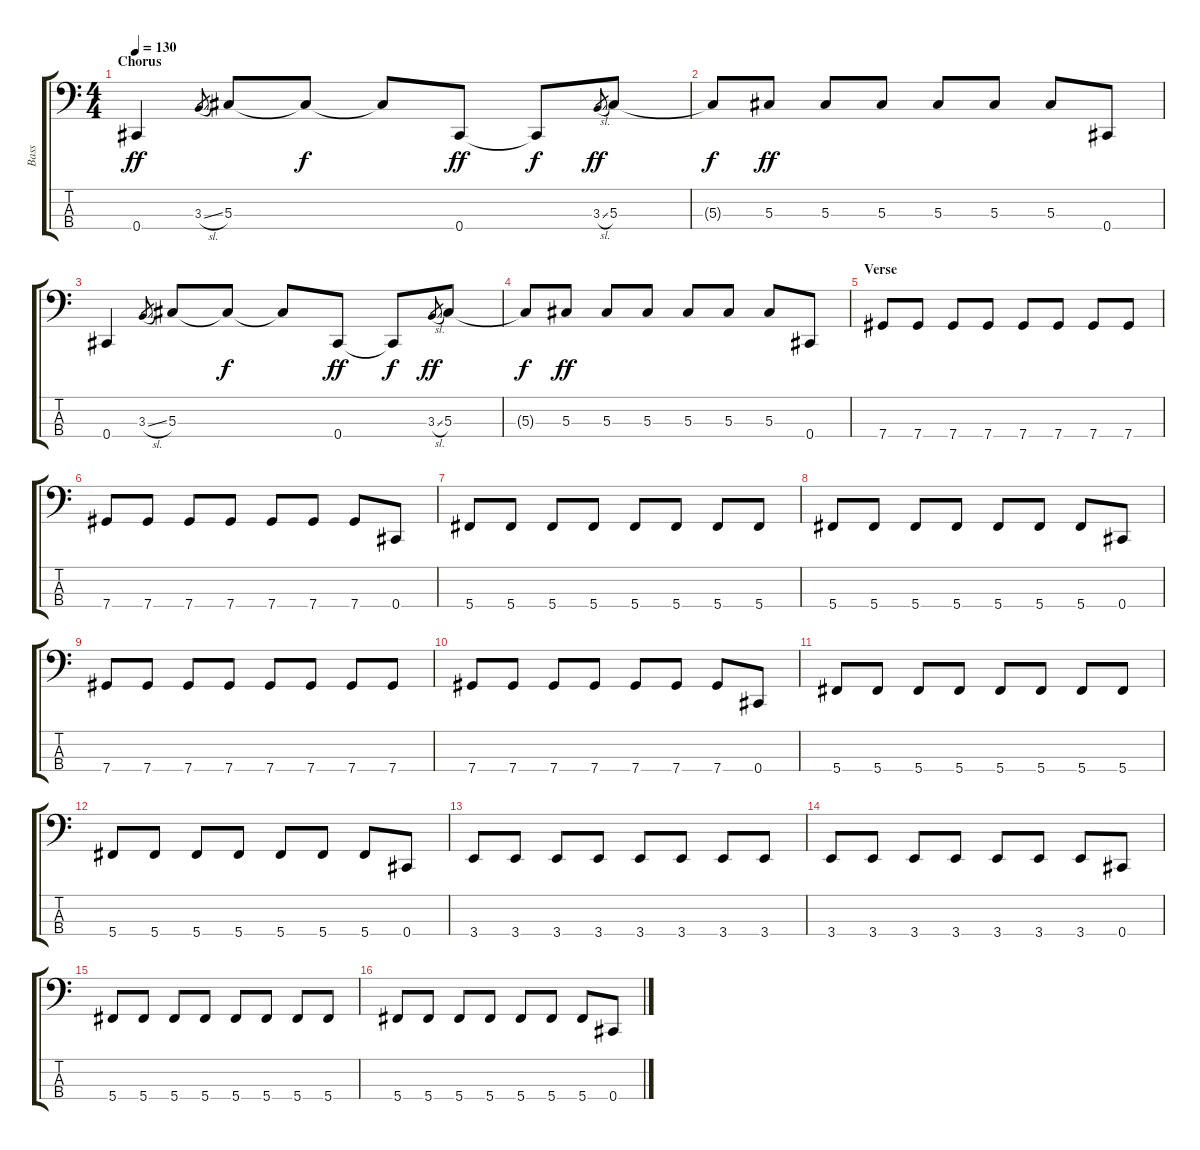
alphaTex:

\track ("Bass" "Bass") {instrument electricbasspick}
\staff {score tabs}
\tuning (Gb2 Db2 Ab1 Db1) {hide}
\ts (4 4)
\section ("" "Chorus")
\tempo 130
\clef f4
\ks c
0.4.4{dy ff} 3.3{sl}.8{gr} 5.3.8 5.3{t}.8{dy f} 5.3{t}.8 0.4.8{dy ff} 0.4{t}.8{dy f} 3.3{sl}.8{gr dy ff} 5.3.8 |
5.3{t}.8{dy f} 5.3.8{dy ff} 5.3.8 5.3.8 5.3.8 5.3.8 5.3.8 0.4.8 |
0.4.4 3.3{sl}.8{gr} 5.3.8 5.3{t}.8{dy f} 5.3{t}.8 0.4.8{dy ff} 0.4{t}.8{dy f} 3.3{sl}.8{gr dy ff} 5.3.8 |
5.3{t}.8{dy f} 5.3.8{dy ff} 5.3.8 5.3.8 5.3.8 5.3.8 5.3.8 0.4.8 |
\section ("" "Verse")
7.4.8 7.4.8 7.4.8 7.4.8 7.4.8 7.4.8 7.4.8 7.4.8 |
7.4.8 7.4.8 7.4.8 7.4.8 7.4.8 7.4.8 7.4.8 0.4.8 |
5.4.8 5.4.8 5.4.8 5.4.8 5.4.8 5.4.8 5.4.8 5.4.8 |
5.4.8 5.4.8 5.4.8 5.4.8 5.4.8 5.4.8 5.4.8 0.4.8 |
7.4.8 7.4.8 7.4.8 7.4.8 7.4.8 7.4.8 7.4.8 7.4.8 |
7.4.8 7.4.8 7.4.8 7.4.8 7.4.8 7.4.8 7.4.8 0.4.8 |
5.4.8 5.4.8 5.4.8 5.4.8 5.4.8 5.4.8 5.4.8 5.4.8 |
5.4.8 5.4.8 5.4.8 5.4.8 5.4.8 5.4.8 5.4.8 0.4.8 |
3.4.8 3.4.8 3.4.8 3.4.8 3.4.8 3.4.8 3.4.8 3.4.8 |
3.4.8 3.4.8 3.4.8 3.4.8 3.4.8 3.4.8 3.4.8 0.4.8 |
5.4.8 5.4.8 5.4.8 5.4.8 5.4.8 5.4.8 5.4.8 5.4.8 |
5.4.8 5.4.8 5.4.8 5.4.8 5.4.8 5.4.8 5.4.8 0.4.8
